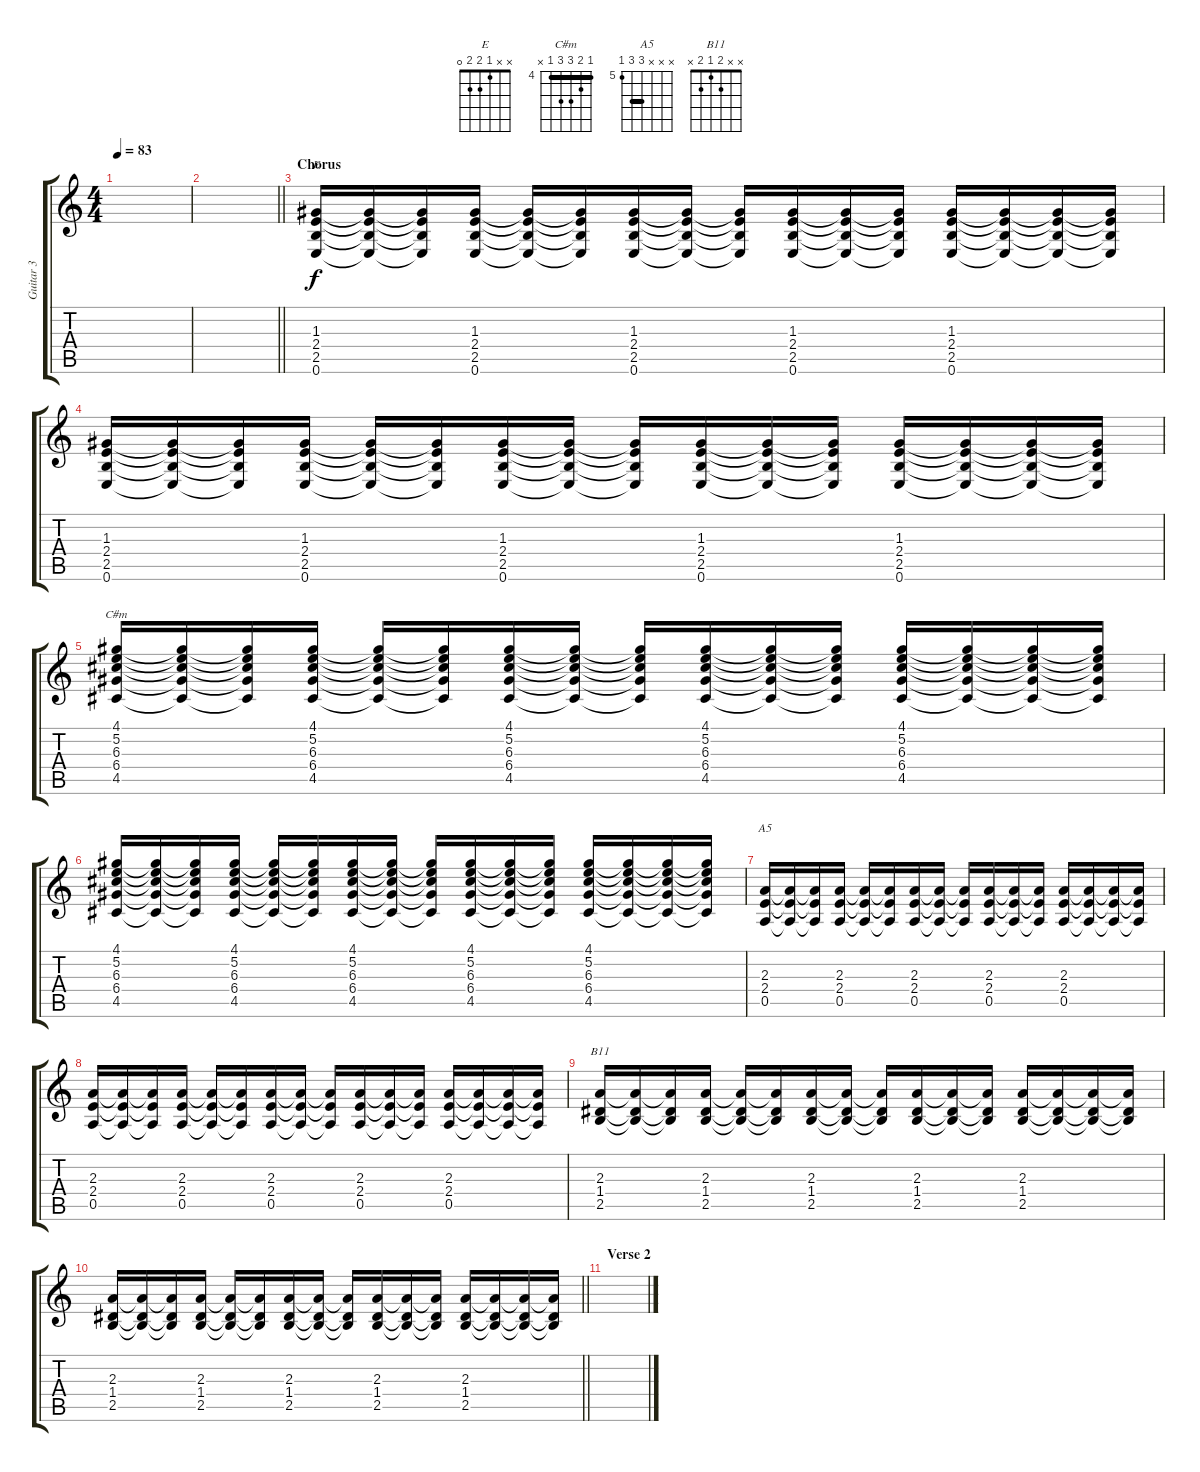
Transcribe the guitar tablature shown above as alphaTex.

\track ("Guitar 3" "Guitar 3") {instrument electricguitarclean}
\staff {score tabs}
\tuning (E4 B3 G3 D3 A2 E2) {hide}
\chord ("E" x x 1 2 2 0)
\chord ("C#m" 4 5 6 6 4 x) {firstfret 4 barre 4}
\chord ("A5" x x x 7 7 5) {firstfret 5 barre 7}
\chord ("B11" x x 2 1 2 x)
\ts (4 4)
\tempo 83
\clef g2
\ks c
|
\barLineRight lightlight
|
\section ("" "Chorus")
(1.3 2.4 2.5 0.6).16{ch "E"} (1.3{t} 2.4{t} 2.5{t} 0.6{t}).16 (1.3{t} 2.4{t} 2.5{t} 0.6{t}).16 (1.3 2.4 2.5 0.6).16 (1.3{t} 2.4{t} 2.5{t} 0.6{t}).16 (1.3{t} 2.4{t} 2.5{t} 0.6{t}).16 (1.3 2.4 2.5 0.6).16 (1.3{t} 2.4{t} 2.5{t} 0.6{t}).16 (1.3{t} 2.4{t} 2.5{t} 0.6{t}).16 (1.3 2.4 2.5 0.6).16 (1.3{t} 2.4{t} 2.5{t} 0.6{t}).16 (1.3{t} 2.4{t} 2.5{t} 0.6{t}).16 (1.3 2.4 2.5 0.6).16 (1.3{t} 2.4{t} 2.5{t} 0.6{t}).16 (1.3{t} 2.4{t} 2.5{t} 0.6{t}).16 (1.3{t} 2.4{t} 2.5{t} 0.6{t}).16 |
(1.3 2.4 2.5 0.6).16 (1.3{t} 2.4{t} 2.5{t} 0.6{t}).16 (1.3{t} 2.4{t} 2.5{t} 0.6{t}).16 (1.3 2.4 2.5 0.6).16 (1.3{t} 2.4{t} 2.5{t} 0.6{t}).16 (1.3{t} 2.4{t} 2.5{t} 0.6{t}).16 (1.3 2.4 2.5 0.6).16 (1.3{t} 2.4{t} 2.5{t} 0.6{t}).16 (1.3{t} 2.4{t} 2.5{t} 0.6{t}).16 (1.3 2.4 2.5 0.6).16 (1.3{t} 2.4{t} 2.5{t} 0.6{t}).16 (1.3{t} 2.4{t} 2.5{t} 0.6{t}).16 (1.3 2.4 2.5 0.6).16 (1.3{t} 2.4{t} 2.5{t} 0.6{t}).16 (1.3{t} 2.4{t} 2.5{t} 0.6{t}).16 (1.3{t} 2.4{t} 2.5{t} 0.6{t}).16 |
(4.1 5.2 6.3 6.4 4.5).16{ch "C#m"} (4.1{t} 5.2{t} 6.3{t} 6.4{t} 4.5{t}).16 (4.1{t} 5.2{t} 6.3{t} 6.4{t} 4.5{t}).16 (4.1 5.2 6.3 6.4 4.5).16 (4.1{t} 5.2{t} 6.3{t} 6.4{t} 4.5{t}).16 (4.1{t} 5.2{t} 6.3{t} 6.4{t} 4.5{t}).16 (4.1 5.2 6.3 6.4 4.5).16 (4.1{t} 5.2{t} 6.3{t} 6.4{t} 4.5{t}).16 (4.1{t} 5.2{t} 6.3{t} 6.4{t} 4.5{t}).16 (4.1 5.2 6.3 6.4 4.5).16 (4.1{t} 5.2{t} 6.3{t} 6.4{t} 4.5{t}).16 (4.1{t} 5.2{t} 6.3{t} 6.4{t} 4.5{t}).16 (4.1 5.2 6.3 6.4 4.5).16 (4.1{t} 5.2{t} 6.3{t} 6.4{t} 4.5{t}).16 (4.1{t} 5.2{t} 6.3{t} 6.4{t} 4.5{t}).16 (4.1{t} 5.2{t} 6.3{t} 6.4{t} 4.5{t}).16 |
(4.1 5.2 6.3 6.4 4.5).16 (4.1{t} 5.2{t} 6.3{t} 6.4{t} 4.5{t}).16 (4.1{t} 5.2{t} 6.3{t} 6.4{t} 4.5{t}).16 (4.1 5.2 6.3 6.4 4.5).16 (4.1{t} 5.2{t} 6.3{t} 6.4{t} 4.5{t}).16 (4.1{t} 5.2{t} 6.3{t} 6.4{t} 4.5{t}).16 (4.1 5.2 6.3 6.4 4.5).16 (4.1{t} 5.2{t} 6.3{t} 6.4{t} 4.5{t}).16 (4.1{t} 5.2{t} 6.3{t} 6.4{t} 4.5{t}).16 (4.1 5.2 6.3 6.4 4.5).16 (4.1{t} 5.2{t} 6.3{t} 6.4{t} 4.5{t}).16 (4.1{t} 5.2{t} 6.3{t} 6.4{t} 4.5{t}).16 (4.1 5.2 6.3 6.4 4.5).16 (4.1{t} 5.2{t} 6.3{t} 6.4{t} 4.5{t}).16 (4.1{t} 5.2{t} 6.3{t} 6.4{t} 4.5{t}).16 (4.1{t} 5.2{t} 6.3{t} 6.4{t} 4.5{t}).16 |
(2.3 2.4 0.5).16{ch "A5"} (2.3{t} 2.4{t} 0.5{t}).16 (2.3{t} 2.4{t} 0.5{t}).16 (2.3 2.4 0.5).16 (2.3{t} 2.4{t} 0.5{t}).16 (2.3{t} 2.4{t} 0.5{t}).16 (2.3 2.4 0.5).16 (2.3{t} 2.4{t} 0.5{t}).16 (2.3{t} 2.4{t} 0.5{t}).16 (2.3 2.4 0.5).16 (2.3{t} 2.4{t} 0.5{t}).16 (2.3{t} 2.4{t} 0.5{t}).16 (2.3 2.4 0.5).16 (2.3{t} 2.4{t} 0.5{t}).16 (2.3{t} 2.4{t} 0.5{t}).16 (2.3{t} 2.4{t} 0.5{t}).16 |
(2.3 2.4 0.5).16 (2.3{t} 2.4{t} 0.5{t}).16 (2.3{t} 2.4{t} 0.5{t}).16 (2.3 2.4 0.5).16 (2.3{t} 2.4{t} 0.5{t}).16 (2.3{t} 2.4{t} 0.5{t}).16 (2.3 2.4 0.5).16 (2.3{t} 2.4{t} 0.5{t}).16 (2.3{t} 2.4{t} 0.5{t}).16 (2.3 2.4 0.5).16 (2.3{t} 2.4{t} 0.5{t}).16 (2.3{t} 2.4{t} 0.5{t}).16 (2.3 2.4 0.5).16 (2.3{t} 2.4{t} 0.5{t}).16 (2.3{t} 2.4{t} 0.5{t}).16 (2.3{t} 2.4{t} 0.5{t}).16 |
(2.3 1.4 2.5).16{ch "B11"} (2.3{t} 1.4{t} 2.5{t}).16 (2.3{t} 1.4{t} 2.5{t}).16 (2.3 1.4 2.5).16 (2.3{t} 1.4{t} 2.5{t}).16 (2.3{t} 1.4{t} 2.5{t}).16 (2.3 1.4 2.5).16 (2.3{t} 1.4{t} 2.5{t}).16 (2.3{t} 1.4{t} 2.5{t}).16 (2.3 1.4 2.5).16 (2.3{t} 1.4{t} 2.5{t}).16 (2.3{t} 1.4{t} 2.5{t}).16 (2.3 1.4 2.5).16 (2.3{t} 1.4{t} 2.5{t}).16 (2.3{t} 1.4{t} 2.5{t}).16 (2.3{t} 1.4{t} 2.5{t}).16 |
\barLineRight lightlight
(2.3 1.4 2.5).16 (2.3{t} 1.4{t} 2.5{t}).16 (2.3{t} 1.4{t} 2.5{t}).16 (2.3 1.4 2.5).16 (2.3{t} 1.4{t} 2.5{t}).16 (2.3{t} 1.4{t} 2.5{t}).16 (2.3 1.4 2.5).16 (2.3{t} 1.4{t} 2.5{t}).16 (2.3{t} 1.4{t} 2.5{t}).16 (2.3 1.4 2.5).16 (2.3{t} 1.4{t} 2.5{t}).16 (2.3{t} 1.4{t} 2.5{t}).16 (2.3 1.4 2.5).16 (2.3{t} 1.4{t} 2.5{t}).16 (2.3{t} 1.4{t} 2.5{t}).16 (2.3{t} 1.4{t} 2.5{t}).16 |
\section ("" "Verse 2")
